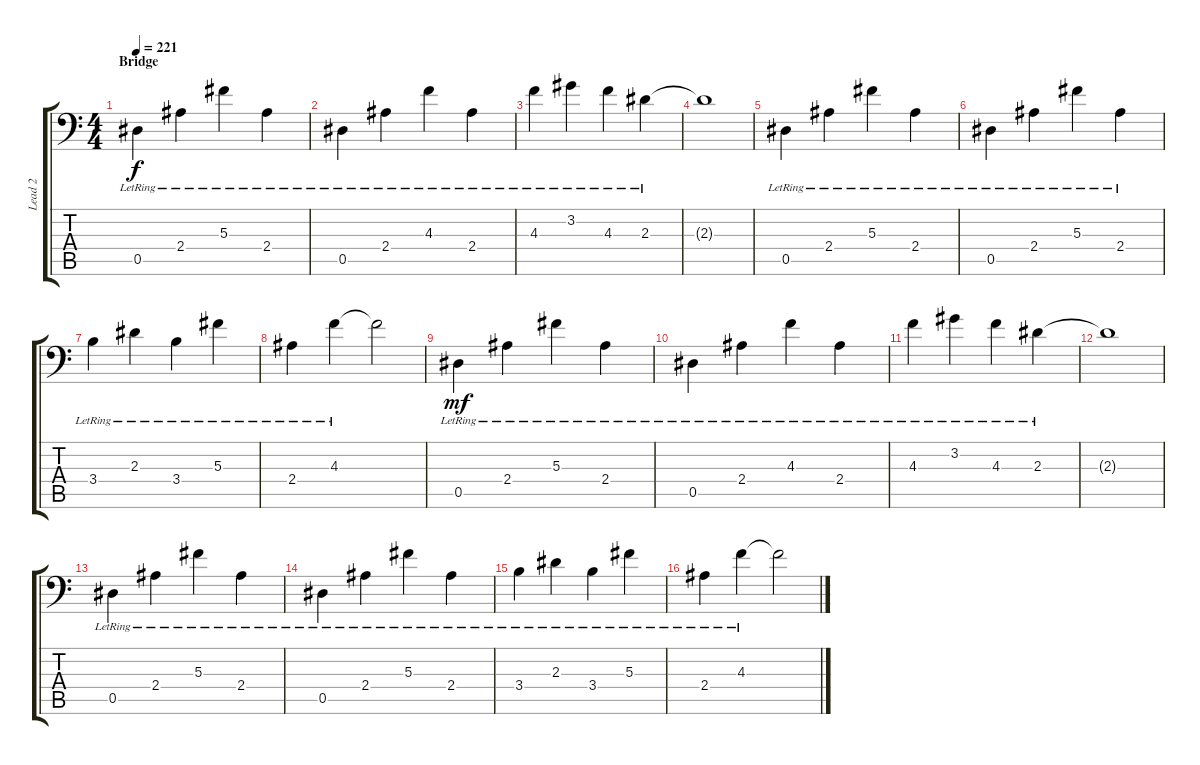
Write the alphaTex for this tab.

\track ("Lead 2" "Lead 2") {instrument overdrivenguitar}
\staff {score tabs}
\tuning (Bb3 F3 Db3 Ab2 Eb2 Bb1) {hide}
\ts (4 4)
\section ("" "Bridge")
\tempo 221
\clef f4
\ks c
0.5{lr}.4{dy f instrument electricguitarclean} 2.4{lr}.4 5.3{lr}.4 2.4{lr}.4 |
0.5{lr}.4 2.4{lr}.4 4.3{lr}.4 2.4{lr}.4 |
4.3{lr}.4 3.2{lr}.4 4.3{lr}.4 2.3{lr}.4 |
2.3{t}.1 |
0.5{lr}.4 2.4{lr}.4 5.3{lr}.4 2.4{lr}.4 |
0.5{lr}.4 2.4{lr}.4 5.3{lr}.4 2.4{lr}.4 |
3.4{lr}.4 2.3{lr}.4 3.4{lr}.4 5.3{lr}.4 |
2.4{lr}.4 4.3{lr}.4 4.3{t}.2 |
0.5{lr}.4{dy mf} 2.4{lr}.4 5.3{lr}.4 2.4{lr}.4 |
0.5{lr}.4 2.4{lr}.4 4.3{lr}.4 2.4{lr}.4 |
4.3{lr}.4 3.2{lr}.4 4.3{lr}.4 2.3{lr}.4 |
2.3{t}.1 |
0.5{lr}.4 2.4{lr}.4 5.3{lr}.4 2.4{lr}.4 |
0.5{lr}.4 2.4{lr}.4 5.3{lr}.4 2.4{lr}.4 |
3.4{lr}.4 2.3{lr}.4 3.4{lr}.4 5.3{lr}.4 |
2.4{lr}.4 4.3{lr}.4 4.3{t}.2
